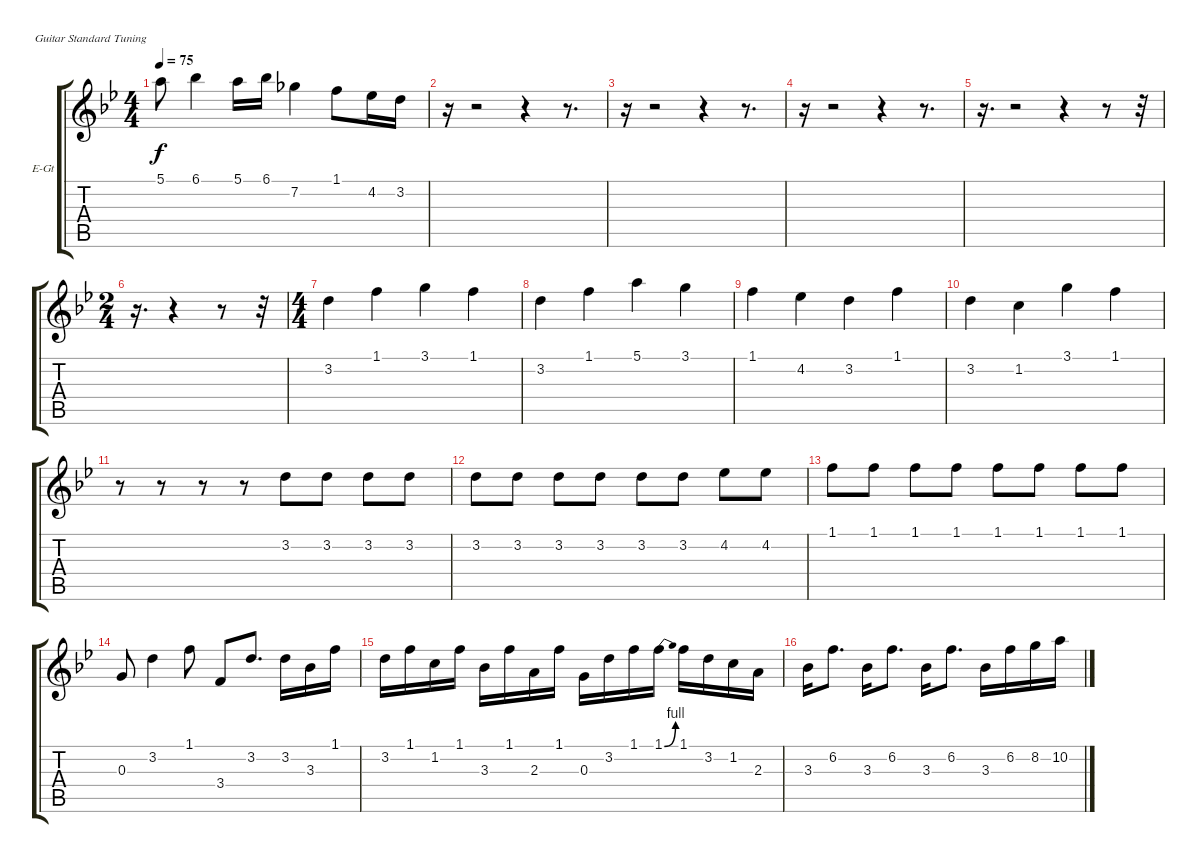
\bracketExtendMode groupsimilarinstruments
\firstSystemTrackNameOrientation horizontal
\otherSystemsTrackNameOrientation horizontal
\track ("Track 5" "E-Gt") {instrument overdrivenguitar}
\staff {score tabs}
\tuning (E4 B3 G3 D3 A2 E2)
\ts (4 4)
\tempo 75
\clef g2
\ks bb
5.1.8{dy f} 6.1.4 5.1.16 6.1.16 7.2.4 1.1.8 4.2.16 3.2.16 |
r.16 r.2 r.4 r.8{d} |
r.16 r.2 r.4 r.8{d} |
r.16 r.2 r.4 r.8{d} |
r.16{d} r.2 r.4 r.8 r.32 |
\ts (2 4)
\beaming (8 2 2 2 2)
r.16{d} r.4 r.8 r.32 |
\ts (4 4)
\beaming (8 2 2 2 2)
3.2.4 1.1.4 3.1.4 1.1.4 |
3.2.4 1.1.4 5.1.4 3.1.4 |
1.1.4 4.2.4 3.2.4 1.1.4 |
3.2.4 1.2.4 3.1.4 1.1.4 |
r.8 r.8 r.8 r.8 3.2.8 3.2.8 3.2.8 3.2.8 |
3.2.8 3.2.8 3.2.8 3.2.8 3.2.8 3.2.8 4.2.8 4.2.8 |
1.1.8 1.1.8 1.1.8 1.1.8 1.1.8 1.1.8 1.1.8 1.1.8 |
0.3.8 3.2.4 1.1.8 3.4.8 3.2.8{d} 3.2.16 3.3.16 1.1.16 |
3.2.16 1.1.16 1.2.16 1.1.16 3.3.16 1.1.16 2.3.16 1.1.16 0.3.16 3.2.16 1.1.16 1.1{be (bend 0 0 60 4)}.16 1.1.16 3.2.16 1.2.16 2.3.16 |
3.3.16 6.2.8{d} 3.3.16 6.2.8{d} 3.3.16 6.2.8{d} 3.3.16 6.2.16 8.2.16 10.2.16
